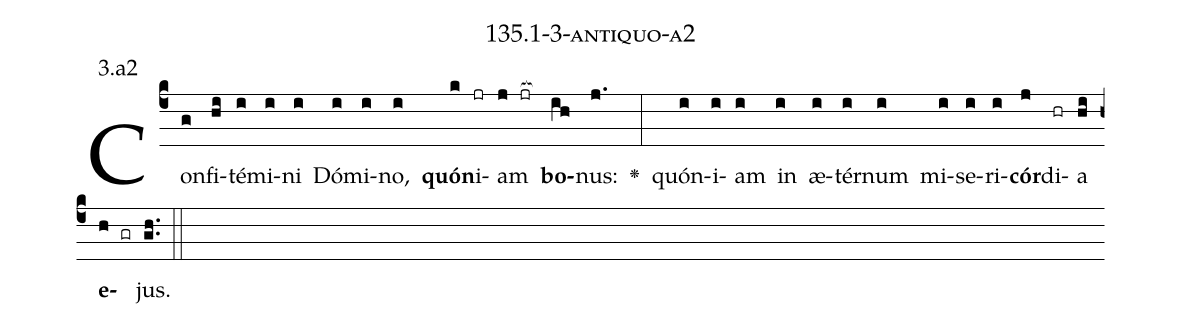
name: 135.1-3-antiquo-a2;
annotation: 3.a2;
%%
(c4)Con(g)fi(hi)té(i)mi(i)ni(i) Dó(i)mi(i)no,(i) <b>quón</b>(k)i(jr)am(j jr[ocb:1{]) <b>bo</b>(ih[ocb:0}])nus:(j.) <v>\greheightstar</v>(:) quón(i)i(i)am(i) in(i) æ(i)tér(i)num(i) mi(i)se(i)ri(i)<b>cór</b>(j)di(hr)a(hi) <b>e</b>(h gr)jus.(gh..) (::)


%E(i) u(i) o(j) u(hi) a(h) e.(gh..) (::)
